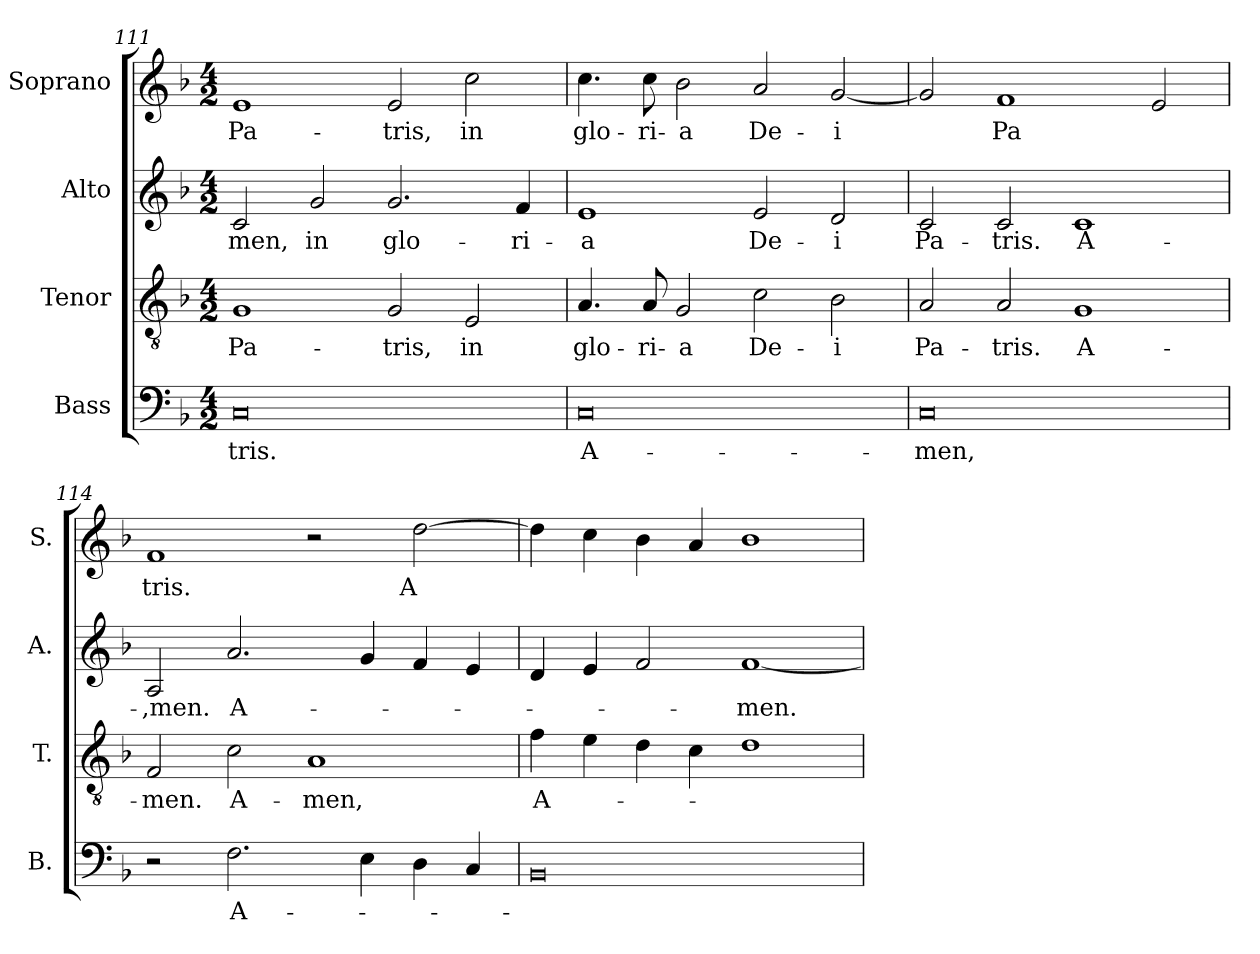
**kern	**text	**kern	**text	**kern	**text	**kern	**text
*part4	*part4	*part3	*part3	*part2	*part2	*part1	*part1
*staff4	*staff4	*staff3	*staff3	*staff2	*staff2	*staff1	*staff1
*I"Bass	*	*I"Tenor	*	*I"Alto	*	*I"Soprano	*
*I'B.	*	*I'T.	*	*I'A.	*	*I'S.	*
*clefF4	*	*clefGv2	*	*clefG2	*	*clefG2	*
*	*	*ITrd7c12	*	*	*	*	*
*k[b-]	*	*k[b-]	*	*k[b-]	*	*k[b-]	*
*F:	*	*F:	*	*F:	*	*F:	*
*M4/2	*	*M4/2	*	*M4/2	*	*M4/2	*
=111	=111	=111	=111	=111	=111	=111	=111
!	!LO:LY:b:color=#000000	!	!	!	!	!	!
!	!	!	!LO:LY:b:color=#000000	!	!	!	!
!	!	!	!	!	!LO:LY:b:color=#000000	!	!
!	!	!	!	!	!	!	!LO:LY:b:color=#000000
0Ci	-tris.	1GGi	Pa-	2ci/	-men,	1ei	Pa-
!	!	!	!	!	!LO:LY:b:color=#000000	!	!
.	.	.	.	2gi/	in	.	.
!	!	!	!LO:LY:b:color=#000000	!	!	!	!
!	!	!	!	!	!LO:LY:b:color=#000000	!	!
!	!	!	!	!	!	!	!LO:LY:b:color=#000000
.	.	2GGi/	-tris,	2.gi/	glo-	2ei/	-tris,
!	!	!	!LO:LY:b:color=#000000	!	!	!	!
!	!	!	!	!	!	!	!LO:LY:b:color=#000000
.	.	2EEi/	in	.	.	2cci\	in
!	!	!	!	!	!LO:LY:b:color=#000000	!	!
.	.	.	.	4fi/	-ri-	.	.
!!LO:LB:g=z
=112	=112	=112	=112	=112	=112	=112	=112
!	!LO:LY:b:color=#000000	!	!	!	!	!	!
!	!	!	!LO:LY:b:color=#000000	!	!	!	!
!	!	!	!	!	!LO:LY:b:color=#000000	!	!
!	!	!	!	!	!	!	!LO:LY:b:color=#000000
0Ci	A-	4.AAi/	glo-	1ei	-a	4.cci\	glo-
!	!	!	!LO:LY:b:color=#000000	!	!	!	!
!	!	!	!	!	!	!	!LO:LY:b:color=#000000
.	.	8AAi/	-ri-	.	.	8cci\	-ri-
!	!	!	!LO:LY:b:color=#000000	!	!	!	!
!	!	!	!	!	!	!	!LO:LY:b:color=#000000
.	.	2GGi/	-a	.	.	2b-i\	-a
!	!	!	!LO:LY:b:color=#000000	!	!	!	!
!	!	!	!	!	!LO:LY:b:color=#000000	!	!
!	!	!	!	!	!	!	!LO:LY:b:color=#000000
.	.	2Ci\	De-	2ei/	De-	2ai/	De-
!	!	!	!LO:LY:b:color=#000000	!	!	!	!
!	!	!	!	!	!LO:LY:b:color=#000000	!	!
!	!	!	!	!	!	!	!LO:LY:b:color=#000000
.	.	2BB-i\	-i	2di/	-i	[2gi/	-i
=113	=113	=113	=113	=113	=113	=113	=113
!	!LO:LY:b:color=#000000	!	!	!	!	!	!
!	!	!	!LO:LY:b:color=#000000	!	!	!	!
!	!	!	!	!	!LO:LY:b:color=#000000	!	!
0Ci	-men,	2AAi/	Pa-	2ci/	Pa-	2gi/]	.
!	!	!	!LO:LY:b:color=#000000	!	!	!	!
!	!	!	!	!	!LO:LY:b:color=#000000	!	!
!	!	!	!	!	!	!	!LO:LY:b:color=#000000
.	.	2AAi/	-tris.	2ci/	-tris.	1fi	Pa
!	!	!	!LO:LY:b:color=#000000	!	!	!	!
!	!	!	!	!	!LO:LY:b:color=#000000	!	!
.	.	1GGi	A-	1ci	A-	.	.
.	.	.	.	.	.	2ei/	.
=114	=114	=114	=114	=114	=114	=114	=114
!	!	!	!LO:LY:b:color=#000000	!	!	!	!
!	!	!	!	!	!LO:LY:b:color=#000000	!	!
!	!	!	!	!	!	!	!LO:LY:b:color=#000000
2r	.	2FFi/	-men.	2Ai/	-,men.	1fi	tris.
!	!LO:LY:b:color=#000000	!	!	!	!	!	!
!	!	!	!LO:LY:b:color=#000000	!	!	!	!
!	!	!	!	!	!LO:LY:b:color=#000000	!	!
2.Fi\	A-	2Ci\	A-	2.ai/	A-	.	.
!	!	!	!LO:LY:b:color=#000000	!	!	!	!
.	.	1AAi	-men,	.	.	2r	.
4Ei\	.	.	.	4gi/	.	.	.
!	!	!	!	!	!	!	!LO:LY:b:color=#000000
4Di\	.	.	.	4fi/	.	[2ddi\	A
4Ci/	.	.	.	4ei/	.	.	.
=115	=115	=115	=115	=115	=115	=115	=115
!	!	!	!LO:LY:b:color=#000000	!	!	!	!
0BB-i	.	4Fi\	A-	4di/	.	4ddi\]	.
.	.	4Ei\	.	4ei/	.	4cci\	.
.	.	4Di\	.	2fi/	.	4b-i\	.
.	.	4Ci\	.	.	.	4ai/	.
!	!	!	!	!	!LO:LY:b:color=#000000	!	!
.	.	1Di	.	[1fi	-men.	1b-i	.
=	=	=	=	=	=	=	=
*-	*-	*-	*-	*-	*-	*-	*-
